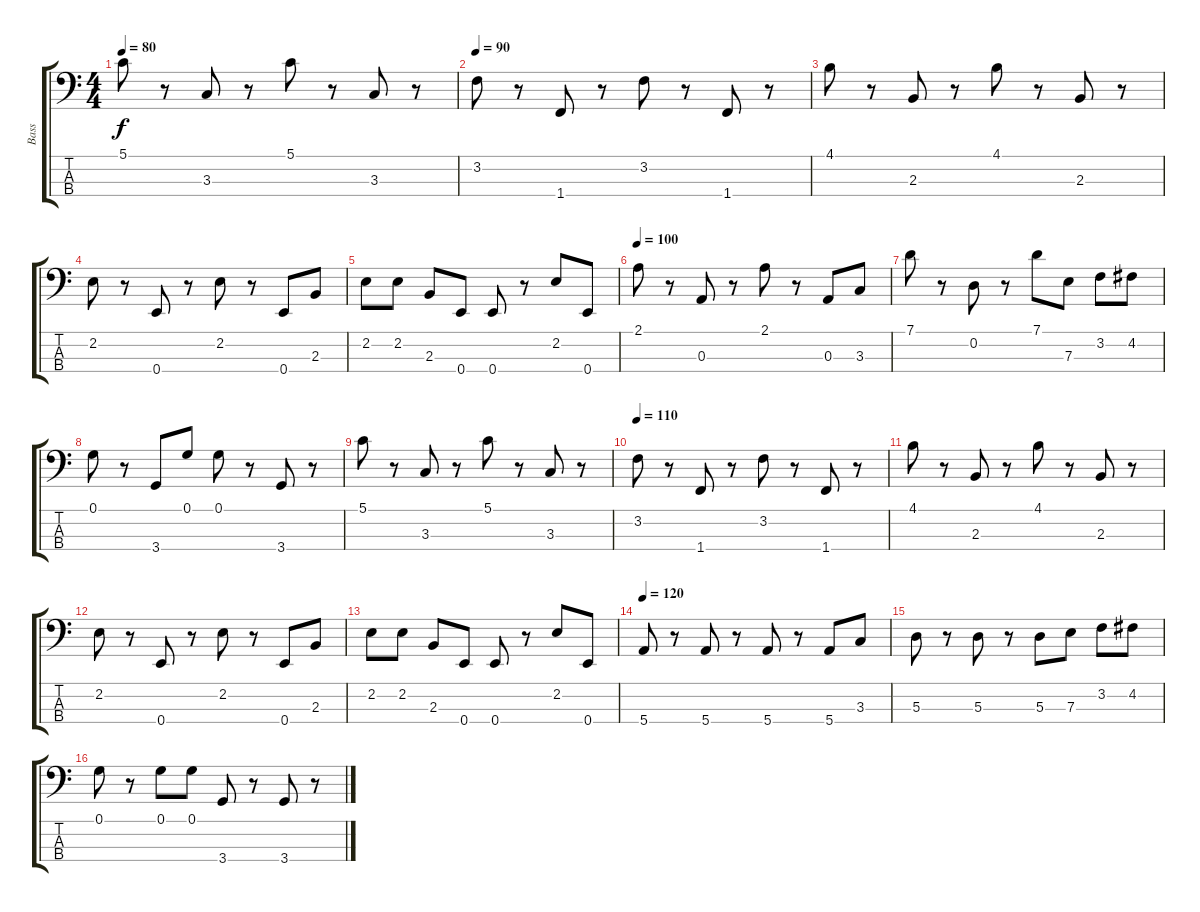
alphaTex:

\track ("Bass" "Bass") {instrument electricbassfinger}
\staff {score tabs}
\tuning (G2 D2 A1 E1) {hide}
\ts (4 4)
\tempo 80
\clef f4
\ks c
5.1.8{dy f} r.8 3.3.8 r.8 5.1.8 r.8 3.3.8 r.8 |
\tempo 90
3.2.8 r.8 1.4.8 r.8 3.2.8 r.8 1.4.8 r.8 |
4.1.8 r.8 2.3.8 r.8 4.1.8 r.8 2.3.8 r.8 |
2.2.8 r.8 0.4.8 r.8 2.2.8 r.8 0.4.8 2.3.8 |
2.2.8 2.2.8 2.3.8 0.4.8 0.4.8 r.8 2.2.8 0.4.8 |
\tempo 100
2.1.8 r.8 0.3.8 r.8 2.1.8 r.8 0.3.8 3.3.8 |
7.1.8 r.8 0.2.8 r.8 7.1.8 7.3.8 3.2.8 4.2.8 |
0.1.8 r.8 3.4.8 0.1.8 0.1.8 r.8 3.4.8 r.8 |
5.1.8 r.8 3.3.8 r.8 5.1.8 r.8 3.3.8 r.8 |
\tempo 110
3.2.8 r.8 1.4.8 r.8 3.2.8 r.8 1.4.8 r.8 |
4.1.8 r.8 2.3.8 r.8 4.1.8 r.8 2.3.8 r.8 |
2.2.8 r.8 0.4.8 r.8 2.2.8 r.8 0.4.8 2.3.8 |
2.2.8 2.2.8 2.3.8 0.4.8 0.4.8 r.8 2.2.8 0.4.8 |
\tempo 120
5.4.8 r.8 5.4.8 r.8 5.4.8 r.8 5.4.8 3.3.8 |
5.3.8 r.8 5.3.8 r.8 5.3.8 7.3.8 3.2.8 4.2.8 |
0.1.8 r.8 0.1.8 0.1.8 3.4.8 r.8 3.4.8 r.8
